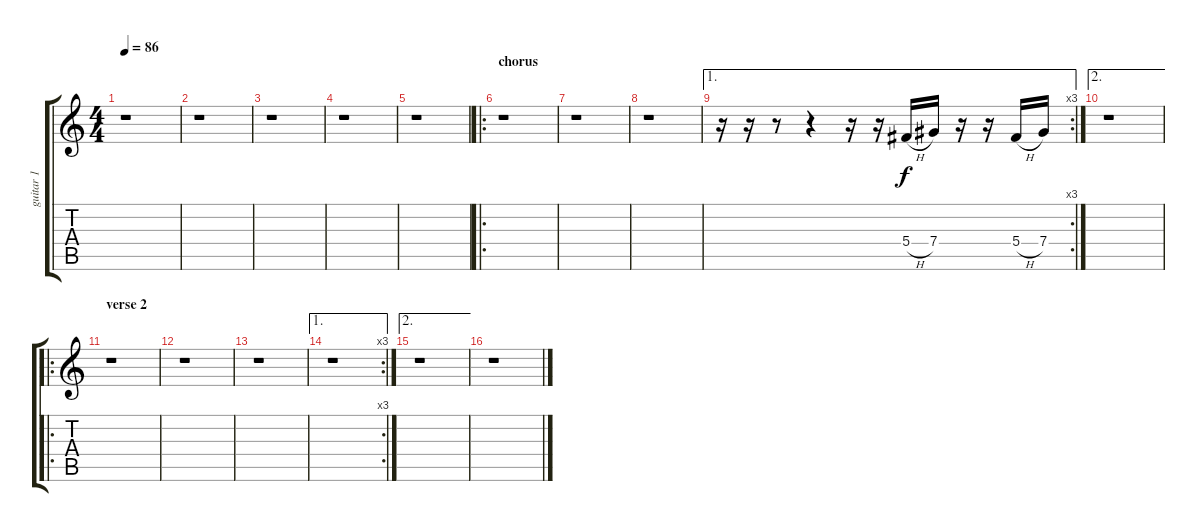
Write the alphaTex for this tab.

\track ("guitar 1" "guitar 1") {instrument distortionguitar}
\staff {score tabs}
\tuning (Eb4 Bb3 Gb3 Db3 Ab2 Eb2) {hide}
\ts (4 4)
\tempo 86
\clef g2
\ks c
r.1{dy f} |
r.1 |
r.1 |
r.1 |
r.1 |
\ro
\section ("" "chorus")
r.1 |
r.1 |
r.1 |
\ae 1
\rc 3
r.16 r.16 r.8 r.4 r.16 r.16 5.4{h}.16 7.4.16 r.16 r.16 5.4{h}.16 7.4.16 |
\ae 2
r.1 |
\ro
\section ("" "verse 2")
r.1 |
r.1 |
r.1 |
\ae 1
\rc 3
r.1 |
\ae 2
r.1 |
r.1
